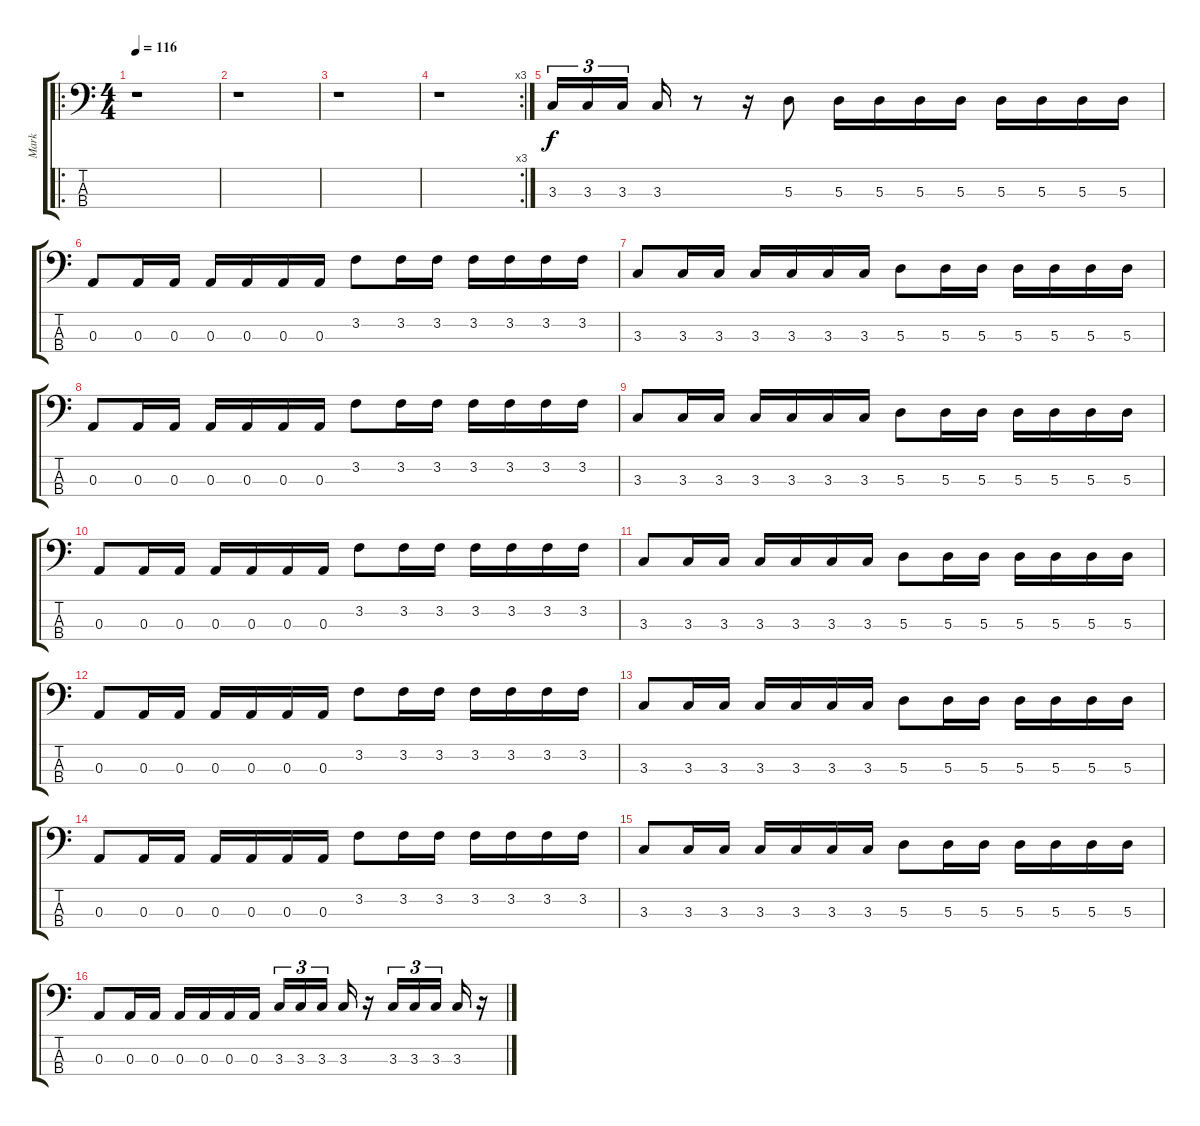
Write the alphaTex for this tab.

\track ("Mark" "Mark") {instrument electricbasspick}
\staff {score tabs}
\tuning (G2 D2 A1 E1) {hide}
\ro
\ts (4 4)
\tempo 116
\clef f4
\ks c
r.1{dy f instrument electricbasspick} |
r.1 |
r.1 |
\rc 3
r.1 |
3.3.16{tu (3 2)} 3.3.16{tu (3 2)} 3.3.16{tu (3 2)} 3.3.16 r.8 r.16 5.3.8 5.3.16 5.3.16 5.3.16 5.3.16 5.3.16 5.3.16 5.3.16 5.3.16 |
0.3.8 0.3.16 0.3.16 0.3.16 0.3.16 0.3.16 0.3.16 3.2.8 3.2.16 3.2.16 3.2.16 3.2.16 3.2.16 3.2.16 |
3.3.8 3.3.16 3.3.16 3.3.16 3.3.16 3.3.16 3.3.16 5.3.8 5.3.16 5.3.16 5.3.16 5.3.16 5.3.16 5.3.16 |
0.3.8 0.3.16 0.3.16 0.3.16 0.3.16 0.3.16 0.3.16 3.2.8 3.2.16 3.2.16 3.2.16 3.2.16 3.2.16 3.2.16 |
3.3.8 3.3.16 3.3.16 3.3.16 3.3.16 3.3.16 3.3.16 5.3.8 5.3.16 5.3.16 5.3.16 5.3.16 5.3.16 5.3.16 |
0.3.8 0.3.16 0.3.16 0.3.16 0.3.16 0.3.16 0.3.16 3.2.8 3.2.16 3.2.16 3.2.16 3.2.16 3.2.16 3.2.16 |
3.3.8 3.3.16 3.3.16 3.3.16 3.3.16 3.3.16 3.3.16 5.3.8 5.3.16 5.3.16 5.3.16 5.3.16 5.3.16 5.3.16 |
0.3.8 0.3.16 0.3.16 0.3.16 0.3.16 0.3.16 0.3.16 3.2.8 3.2.16 3.2.16 3.2.16 3.2.16 3.2.16 3.2.16 |
3.3.8 3.3.16 3.3.16 3.3.16 3.3.16 3.3.16 3.3.16 5.3.8 5.3.16 5.3.16 5.3.16 5.3.16 5.3.16 5.3.16 |
0.3.8 0.3.16 0.3.16 0.3.16 0.3.16 0.3.16 0.3.16 3.2.8 3.2.16 3.2.16 3.2.16 3.2.16 3.2.16 3.2.16 |
3.3.8 3.3.16 3.3.16 3.3.16 3.3.16 3.3.16 3.3.16 5.3.8 5.3.16 5.3.16 5.3.16 5.3.16 5.3.16 5.3.16 |
0.3.8 0.3.16 0.3.16 0.3.16 0.3.16 0.3.16 0.3.16 3.3.16{tu (3 2)} 3.3.16{tu (3 2)} 3.3.16{tu (3 2)} 3.3.16 r.16 3.3.16{tu (3 2)} 3.3.16{tu (3 2)} 3.3.16{tu (3 2)} 3.3.16 r.16
